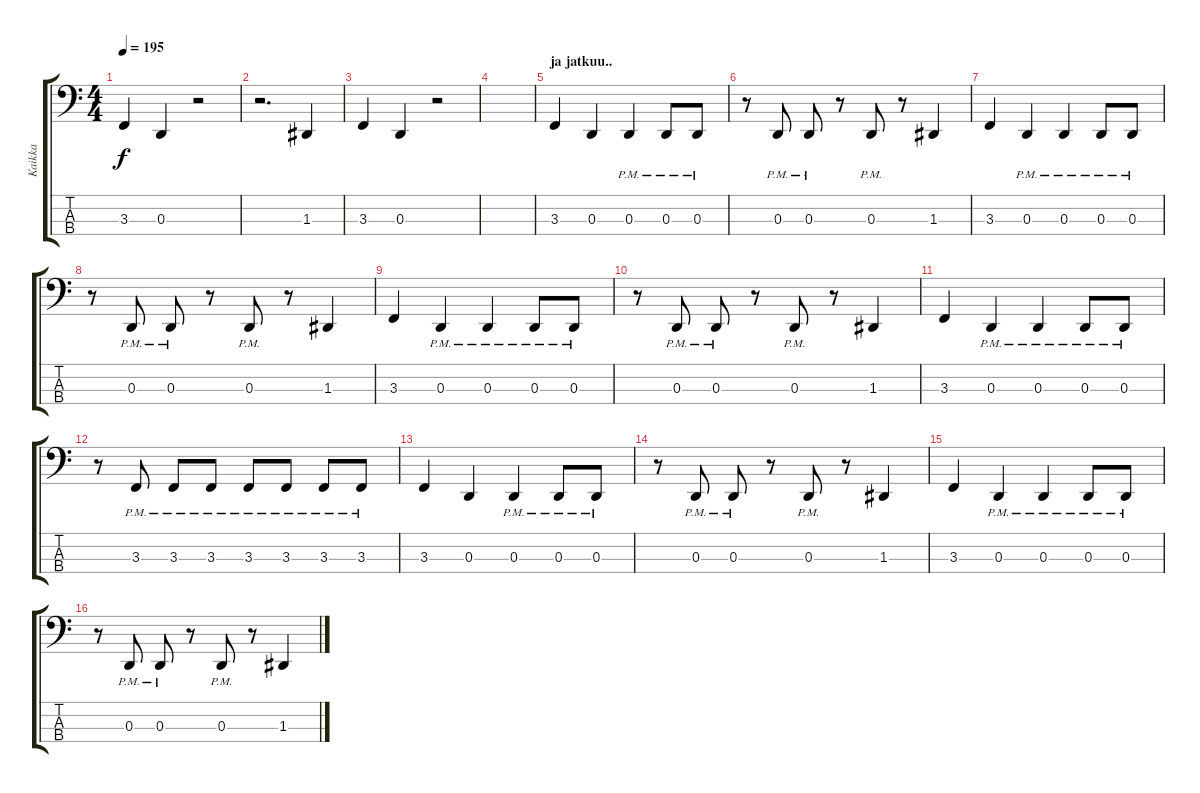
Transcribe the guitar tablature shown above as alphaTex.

\track ("Kaikka" "Kaikka") {instrument electricbasspick}
\staff {score tabs}
\tuning (D2 A1 D1 A0) {hide}
\ts (4 4)
\tempo 195
\clef f4
\ks c
3.3.4{dy f} 0.3.4 r.2 |
r.2{d} 1.3.4 |
3.3.4 0.3.4 r.2 |
|
\section ("" "ja jatkuu..")
3.3.4 0.3.4 0.3{pm}.4 0.3{pm}.8 0.3{pm}.8 |
r.8 0.3{pm}.8 0.3{pm}.8 r.8 0.3{pm}.8 r.8 1.3.4 |
3.3.4 0.3{pm}.4 0.3{pm}.4 0.3{pm}.8 0.3{pm}.8 |
r.8 0.3{pm}.8 0.3{pm}.8 r.8 0.3{pm}.8 r.8 1.3.4 |
3.3.4 0.3{pm}.4 0.3{pm}.4 0.3{pm}.8 0.3{pm}.8 |
r.8 0.3{pm}.8 0.3{pm}.8 r.8 0.3{pm}.8 r.8 1.3.4 |
3.3.4 0.3{pm}.4 0.3{pm}.4 0.3{pm}.8 0.3{pm}.8 |
r.8 3.3{pm}.8 3.3{pm}.8 3.3{pm}.8 3.3{pm}.8 3.3{pm}.8 3.3{pm}.8 3.3{pm}.8 |
3.3.4 0.3.4 0.3{pm}.4 0.3{pm}.8 0.3{pm}.8 |
r.8 0.3{pm}.8 0.3{pm}.8 r.8 0.3{pm}.8 r.8 1.3.4 |
3.3.4 0.3{pm}.4 0.3{pm}.4 0.3{pm}.8 0.3{pm}.8 |
r.8 0.3{pm}.8 0.3{pm}.8 r.8 0.3{pm}.8 r.8 1.3.4
